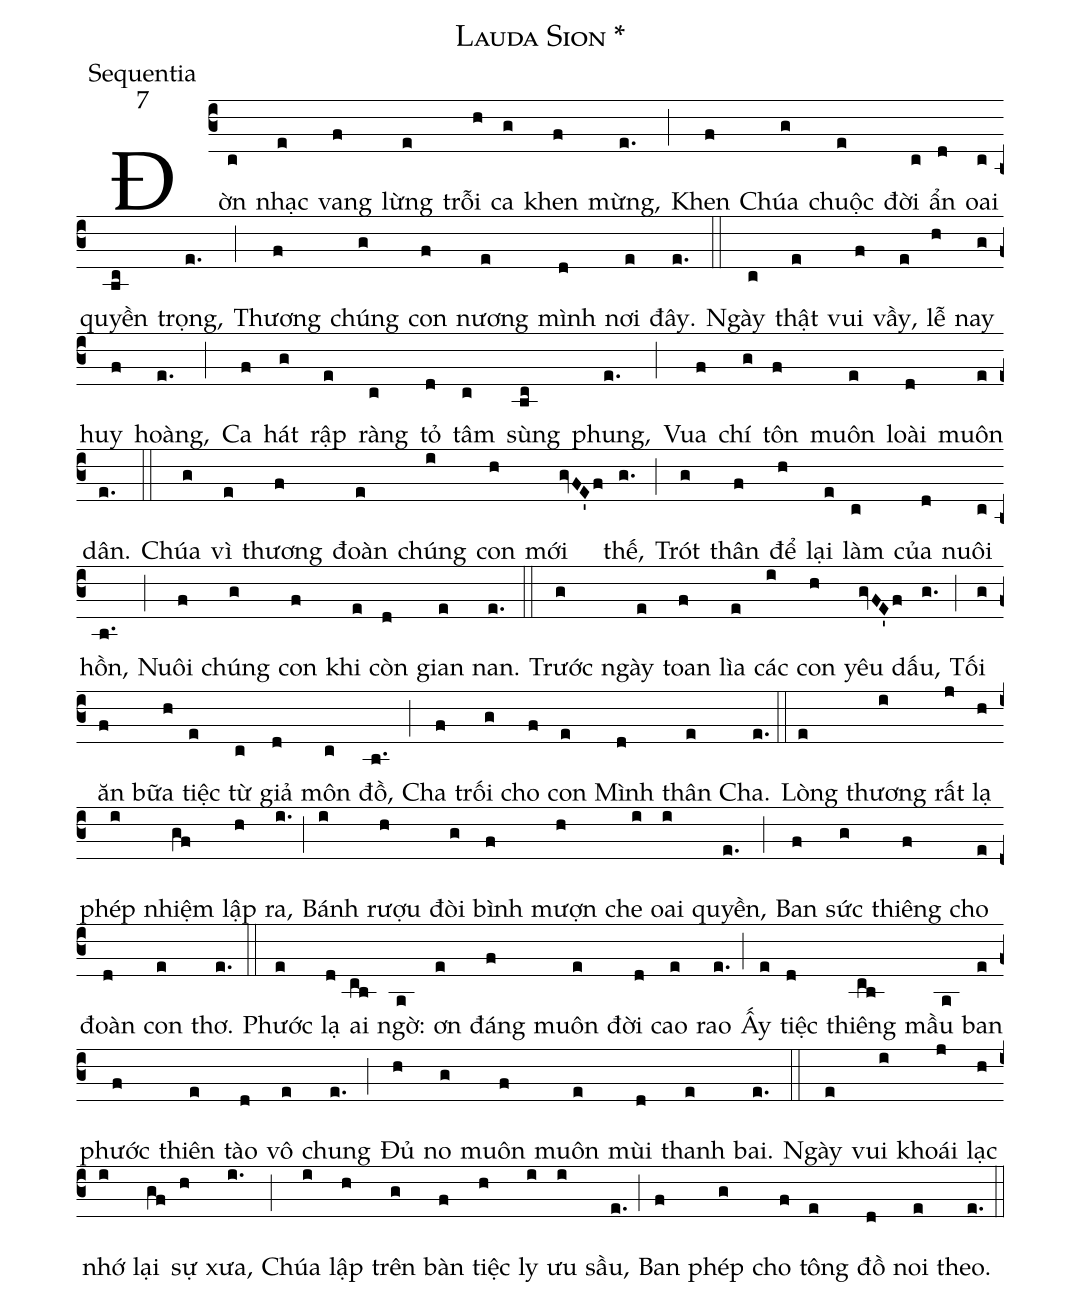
name:Lauda Sion *;
office-part:Sequentia;
mode:7;
%%
(c3)Đờn(c) nhạc(e) vang(f) lừng(e) trỗi(h) ca(g) khen(f) mừng,(e.) (;)
Khen(f) Chúa(g) chuộc(e) đời(c) ẩn(d) oai(c) quyền(bc) trọng,(e.) (;)
Thương(f) chúng(g) con(f) nương(e) mình(d) nơi(e) đây.(e.) (::)

Ngày(c) thật(e) vui(f) vầy,(e) lễ(h) nay(g) huy(f) hoàng,(e.) (;)
Ca(f) hát(g) rập(e) ràng(c) tỏ(d) tâm(c) sùng(bc) phung,(e.) (;)
Vua(f) chí(g) tôn(f) muôn(e) loài(d) muôn(e) dân.(e.) (::)

Chúa(g) vì(e) thương(f) đoàn(e) chúng(i) con(h) mới(gvFE'f) thế,(g.) (;)
Trót(g) thân(f) để(h) lại(e) làm(c) của(d) nuôi(c) hồn,(b.) (;)
Nuôi(f) chúng(g) con(f) khi(e) còn(d) gian(e) nan.(e.) (::)

Trước(g) ngày(e) toan(f) lìa(e) các(i) con(h) yêu(gvFE'f) dấu,(g.) (;)
Tối(g) ăn(f) bữa(h) tiệc(e) từ(c) giả(d) môn(c) đồ,(b.) (;)
Cha(f) trối(g) cho(f) con(e) Mình(d) thân(e) Cha.(e.) (::)

Lòng(e) thương(i) rất(j) lạ(h) phép(i) nhiệm(gf) lập(h) ra,(i.) (;)
Bánh(i) rượu(h) đòi(g) bình(f) mượn(h) che(i) oai(i) quyền,(e.) (;)
Ban(f) sức(g) thiêng(f) cho(e) đoàn(d) con(e) thơ.(e.) (::)

Phước(e) lạ(d) ai(cb) ngờ:(a) ơn(e) đáng(f) muôn(e) đời(d) cao(e) rao(e.) (;)
Ấy(e) tiệc(d) thiêng(cb) mầu(a) ban(e) phước(f) thiên(e) tào(d) vô(e) chung(e.) (;)
Đủ(h) no(g) muôn(f) muôn(e) mùi(d) thanh(e) bai.(e.) (::)

Ngày(e) vui(i) khoái(j) lạc(h) nhớ(i) lại(gf) sự(h) xưa,(i.) (;)
Chúa(i) lập(h) trên(g) bàn(f) tiệc(h) ly(i) ưu(i) sầu,(e.) (;)
Ban(f) phép(g) cho(f) tông(e) đồ(d) noi(e) theo.(e.) (::)
